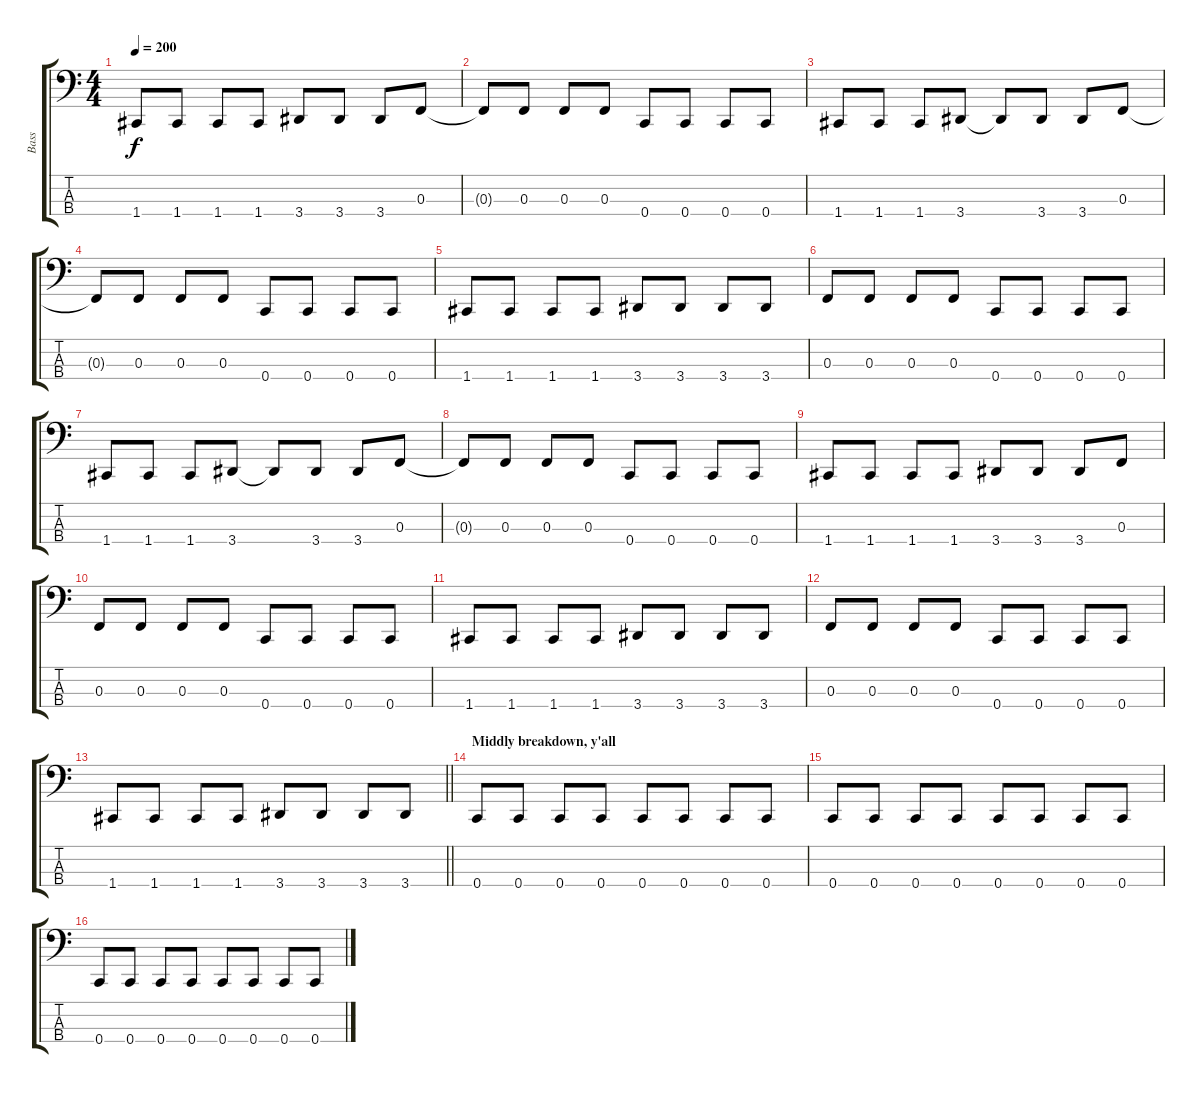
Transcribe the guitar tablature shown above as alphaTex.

\track ("Bass" "Bass") {instrument electricbassfinger}
\staff {score tabs}
\tuning (Eb2 Bb1 F1 C1) {hide}
\ts (4 4)
\tempo 200
\clef f4
\ks c
1.4.8{dy f} 1.4.8 1.4.8 1.4.8 3.4.8 3.4.8 3.4.8 0.3.8 |
0.3{t}.8 0.3.8 0.3.8 0.3.8 0.4.8 0.4.8 0.4.8 0.4.8 |
1.4.8 1.4.8 1.4.8 3.4.8 3.4{t}.8 3.4.8 3.4.8 0.3.8 |
0.3{t}.8 0.3.8 0.3.8 0.3.8 0.4.8 0.4.8 0.4.8 0.4.8 |
1.4.8 1.4.8 1.4.8 1.4.8 3.4.8 3.4.8 3.4.8 3.4.8 |
0.3.8 0.3.8 0.3.8 0.3.8 0.4.8 0.4.8 0.4.8 0.4.8 |
1.4.8 1.4.8 1.4.8 3.4.8 3.4{t}.8 3.4.8 3.4.8 0.3.8 |
0.3{t}.8 0.3.8 0.3.8 0.3.8 0.4.8 0.4.8 0.4.8 0.4.8 |
1.4.8 1.4.8 1.4.8 1.4.8 3.4.8 3.4.8 3.4.8 0.3.8 |
0.3.8 0.3.8 0.3.8 0.3.8 0.4.8 0.4.8 0.4.8 0.4.8 |
1.4.8 1.4.8 1.4.8 1.4.8 3.4.8 3.4.8 3.4.8 3.4.8 |
0.3.8 0.3.8 0.3.8 0.3.8 0.4.8 0.4.8 0.4.8 0.4.8 |
\barLineRight lightlight
1.4.8 1.4.8 1.4.8 1.4.8 3.4.8 3.4.8 3.4.8 3.4.8 |
\section ("" "Middly breakdown, y'all")
0.4.8 0.4.8 0.4.8 0.4.8 0.4.8 0.4.8 0.4.8 0.4.8 |
0.4.8 0.4.8 0.4.8 0.4.8 0.4.8 0.4.8 0.4.8 0.4.8 |
0.4.8 0.4.8 0.4.8 0.4.8 0.4.8 0.4.8 0.4.8 0.4.8
